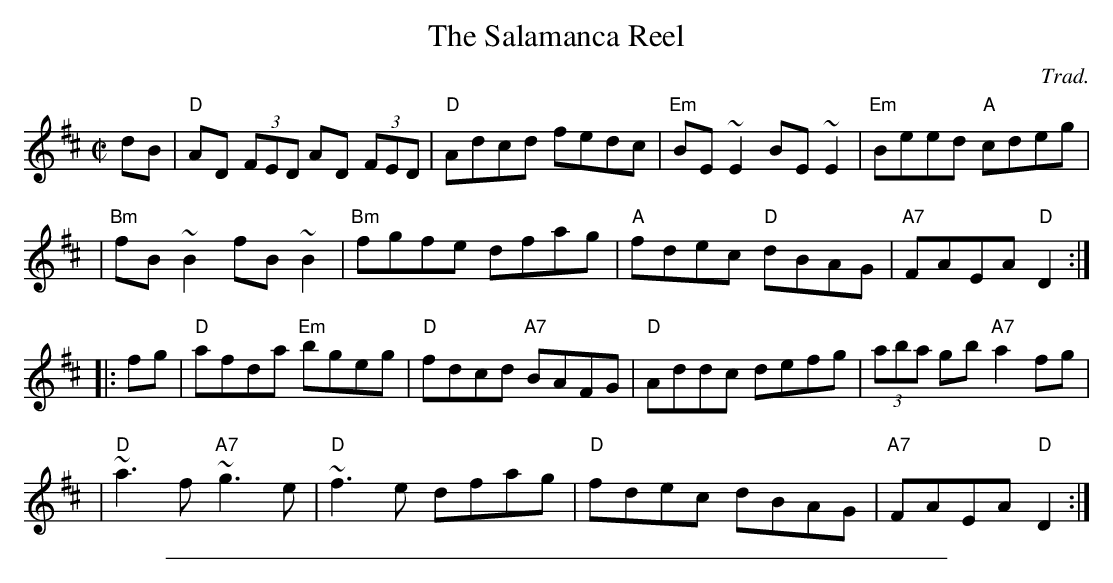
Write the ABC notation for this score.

X:1
T: The Salamanca Reel
C: Trad.
M: C|
L: 1/8
K: D
   dB \
| "D"AD (3FED AD (3FED | "D"Adcd fedc | "Em"BE~E2 BE~E2 | "Em"Beed "A"cdeg |
| "Bm"fB~B2 fB~B2 | "Bm"fgfe dfag | "A"fdec "D"dBAG | "A7"FAEA "D"D2 :|
|: fg \
| "D"afda "Em"bgeg | "D"fdcd "A7"BAFG | "D"Addc defg | (3aba gb "A7"a2fg |
| "D"~a3f "A7"~g3e | "D"~f3e dfag | "D"fdec dBAG | "A7"FAEA "D"D2 :|
